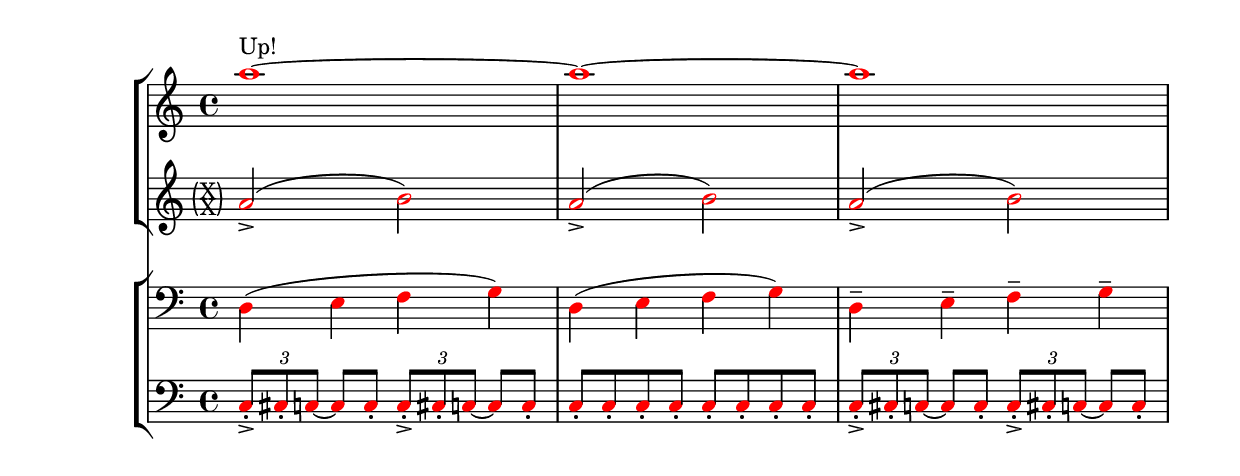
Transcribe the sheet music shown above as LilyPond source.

\version "2.18.2"
\language "english"

%%%%%%%%%%%%%%%%%%%%%%%%%%%%%%%%%%%%%%%%%%%%%%%%%%%%%%%%%%%%%%%%%%%%%%%%%%%%%%%%%%%%%%%%%%%%%%%%%%
%%%%%%%%%%%%%%%%%%%%%%%%%%%%%%%%%%%%%%%%%%%%%%%%%%%%%%%%%%%%%%%%%%%%%%%%%%%%%%%%%%%%%%%%%%%%%%%%%%

% SEE:
% http://lsr.di.unimi.it/LSR/Item?id=954

#(define (test-stencil grob text)
   (let* ((orig (ly:grob-original grob))
          (siblings (ly:spanner-broken-into orig)) ; have we been split?
          (refp (ly:grob-system grob))
          (left-bound (ly:spanner-bound grob LEFT))
          (right-bound (ly:spanner-bound grob RIGHT))
          (elts-L (ly:grob-array->list (ly:grob-object left-bound 'elements)))
          (elts-R (ly:grob-array->list (ly:grob-object right-bound 'elements)))
          (break-alignment-L
           (filter
            (lambda (elt) (grob::has-interface elt 'break-alignment-interface))
            elts-L))
          (break-alignment-R
           (filter
            (lambda (elt) (grob::has-interface elt 'break-alignment-interface))
            elts-R))
          (break-alignment-L-ext (ly:grob-extent (car break-alignment-L) refp X))
          (break-alignment-R-ext (ly:grob-extent (car break-alignment-R) refp X))
          (num
           (markup text))
          (num
           (if (or (null? siblings)
                   (eq? grob (car siblings)))
               num
               (make-parenthesize-markup num)))
          (num (grob-interpret-markup grob num))
          (num-stil-ext-X (ly:stencil-extent num X))
          (num-stil-ext-Y (ly:stencil-extent num Y))
          (num (ly:stencil-aligned-to num X CENTER))
          (num
           (ly:stencil-translate-axis
            num
            (+ (interval-length break-alignment-L-ext)
              (* 0.5
                (- (car break-alignment-R-ext)
                  (cdr break-alignment-L-ext))))
            X))
          (bracket-L
           (markup
            #:path
            0.1 ; line-thickness
            `((moveto 0.5 ,(* 0.5 (interval-length num-stil-ext-Y)))
              (lineto ,(* 0.5
                         (- (car break-alignment-R-ext)
                           (cdr break-alignment-L-ext)
                           (interval-length num-stil-ext-X)))
                ,(* 0.5 (interval-length num-stil-ext-Y)))
              (closepath)
              (rlineto 0.0
                ,(if (or (null? siblings) (eq? grob (car siblings)))
                     -1.0 0.0)))))
          (bracket-R
           (markup
            #:path
            0.1
            `((moveto ,(* 0.5
                         (- (car break-alignment-R-ext)
                           (cdr break-alignment-L-ext)
                           (interval-length num-stil-ext-X)))
                ,(* 0.5 (interval-length num-stil-ext-Y)))
              (lineto 0.5
                ,(* 0.5 (interval-length num-stil-ext-Y)))
              (closepath)
              (rlineto 0.0
                ,(if (or (null? siblings) (eq? grob (last siblings)))
                     -1.0 0.0)))))
          (bracket-L (grob-interpret-markup grob bracket-L))
          (bracket-R (grob-interpret-markup grob bracket-R))
          (num (ly:stencil-combine-at-edge num X LEFT bracket-L 0.4))
          (num (ly:stencil-combine-at-edge num X RIGHT bracket-R 0.4)))
     num))

#(define-public (Measure_attached_spanner_engraver context)
   (let ((span '())
         (finished '())
         (event-start '())
         (event-stop '()))
     (make-engraver
      (listeners ((measure-counter-event engraver event)
                  (if (= START (ly:event-property event 'span-direction))
                      (set! event-start event)
                      (set! event-stop event))))
      ((process-music trans)
       (if (ly:stream-event? event-stop)
           (if (null? span)
               (ly:warning "You're trying to end a measure-attached spanner but you haven't started one.")
               (begin (set! finished span)
                 (ly:engraver-announce-end-grob trans finished event-start)
                 (set! span '())
                 (set! event-stop '()))))
       (if (ly:stream-event? event-start)
           (begin (set! span (ly:engraver-make-grob trans 'MeasureCounter event-start))
             (set! event-start '()))))
      ((stop-translation-timestep trans)
       (if (and (ly:spanner? span)
                (null? (ly:spanner-bound span LEFT))
                (moment<=? (ly:context-property context 'measurePosition) ZERO-MOMENT)) 
           (ly:spanner-set-bound! span LEFT 
             (ly:context-property context 'currentCommandColumn)))
       (if (and (ly:spanner? finished)
                (moment<=? (ly:context-property context 'measurePosition) ZERO-MOMENT))
           (begin
            (if (null? (ly:spanner-bound finished RIGHT))
                (ly:spanner-set-bound! finished RIGHT
                  (ly:context-property context 'currentCommandColumn)))
            (set! finished '())
            (set! event-start '())
            (set! event-stop '()))))
      ((finalize trans)
       (if (ly:spanner? finished)
           (begin
            (if (null? (ly:spanner-bound finished RIGHT))
                (set! (ly:spanner-bound finished RIGHT)
                      (ly:context-property context 'currentCommandColumn)))
            (set! finished '())))
       (if (ly:spanner? span)
           (begin
            (ly:warning "I think there's a dangling measure-attached spanner :-(")
            (ly:grob-suicide! span)
            (set! span '())))))))

% necessary layout options
% note that you can have more than one single layout block (some of them may even be outside and some inside \score)
\layout {
  \context {
    \Score
    \consists #Measure_attached_spanner_engraver
    \override MeasureCounter.font-encoding = #'latin1
    \override MeasureCounter.font-size = 0
    \override MeasureCounter.outside-staff-padding = 2
    \override MeasureCounter.outside-staff-horizontal-padding = #0
  }
}

% function itself
repeatBracket = #(define-music-function
     (parser location text music)
     (string? ly:music?)     
      #{        
        \override Staff.MeasureCounter.stencil = 
        #(lambda (grob) (test-stencil grob #{ $text #} ))
        \startMeasureCount
        $music
        \stopMeasureCount
      #}
     )




%%%%%%%%%%%%%%%%%%%%%%%%%%%%%%%%%%%%%%%%%%%%%%%%%%%%%%%%%%%%%%%%%%%%%%%%%%%%%%%%%%%%%%%%%%%%%%%%%%
%%%%%%%%%%%%%%%%%%%%%%%%%%%%%%%%%%%%%%%%%%%%%%%%%%%%%%%%%%%%%%%%%%%%%%%%%%%%%%%%%%%%%%%%%%%%%%%%%%
% DASHED STAFF LINES: see:
%%http://lsr.di.unimi.it/LSR/Item?id=880

% original code (for zig-zag lines) by Thomas Morley (Harm)
% -> http://lists.gnu.org/archive/html/lilypond-user/2012-12/msg00715.html
% slightly modified to create dashed lines by Paul Morris

dashedStaffSymbolLines =
#(define-music-function (parser location dash-space bool-list)
 ((number-pair? '(0.02 . 0.4)) list?)
"
Replaces specified lines of a StaffSymbol with dashed lines.

The lines to be changed should be given as a list containing booleans, with
the meaning:
  #f - no dashes, print a normal line
  #t - print a dashed line
The order of the bool-list corresponds with the order of the given list of
'line-positions or if not specified, with the default.
If the length of the bool-list and the 'line-positions doesn't match a warning
is printed.

The width of the dashes and the spacing between them can be altered by adding a pair
as first argument while calling the function:
\\dashedStaffSymbolLines #'(1 . 1) #'(#f #f #t #f #f)
the first number of the pair is the width, the second the spacing
"
#{
 \override Staff.StaffSymbol.after-line-breaking =
   #(lambda (grob)
     (let* ((staff-stencil (ly:grob-property grob 'stencil))
            (staff-line-positions 
              (if (equal? (ly:grob-property grob 'line-positions) '() )
                '(-4 -2 0 2 4)
                (ly:grob-property grob 'line-positions)))
            (staff-width
              (interval-length
                (ly:stencil-extent staff-stencil X)))
            (staff-space (ly:staff-symbol-staff-space grob))
            (staff-line-thickness (ly:staff-symbol-line-thickness grob))
            ;; width of the dash
            (dash-width (car dash-space))
            ;; space between dashes
            (space-width (cdr dash-space))
            ;; Construct the first dash
            (sample-path `((moveto 0 0)
                           (lineto ,dash-width 0)
                           ))
            ;; Make a stencil of the first dash
            (dash-stencil
              (grob-interpret-markup
                grob
                (markup
                  #:path staff-line-thickness sample-path)))
           ;; width of both dash and space
           (dash-space-width (+ dash-width space-width))
           
           ;; another way: get width of dash from the dash stencil
           ;; (stil-width
           ;;   (interval-length
           ;;     (ly:stencil-extent dash-stencil X)))
           ;; (dash-space-width (+ stil-width space-width))
           
            ;; Make a guess how many dashes are needed.
            (count-dashes
              (inexact->exact
                (round
                  (/ staff-width
                     (- dash-space-width
                        staff-line-thickness)))))
            ;; Construct a stencil of dashes with the guessed count
            (dashed-stil
                (ly:stencil-aligned-to
                  (apply ly:stencil-add
                    (map
                      (lambda (x)
                        (ly:stencil-translate-axis
                          dash-stencil
                          (* (- dash-space-width staff-line-thickness) x)
                          X))
                      (iota count-dashes)))
                  Y
                  CENTER))
            ;; Get the the length of that dashed stencil
            (stil-x-length
              (interval-length
                (ly:stencil-extent dashed-stil  X)))
            ;; Construct a line-stencil to replace the staff-lines.
            (line-stil
              (make-line-stencil staff-line-thickness 0 0 staff-width 0))
            ;; Calculate the factor to scale the dashed-stil to fit
            ;; the width of the original staff-symbol-stencil
            (corr-factor
              (/ staff-width (- stil-x-length staff-line-thickness)))
            ;; Construct the new staff-symbol
            (new-stil
              (apply
                ly:stencil-add
                  (map
                    (lambda (x y)
                      (ly:stencil-translate
                          (if (eq? y #f)
                            line-stil
                            (ly:stencil-scale
                              dashed-stil
                              corr-factor 1))
                          (cons (/ staff-line-thickness 2)
                                (* (/ x 2) staff-space))))
                    staff-line-positions bool-list))))
       
      (if (= (length bool-list)(length staff-line-positions))
        (ly:grob-set-property! grob 'stencil new-stil)
        (ly:warning
          "length of dashed line bool-list doesn't match the line-positions - ignoring"))))
#})

%%%%%%%%%%%%%%%%%%%%%%%%%%%%%%%%%%%%%%%%%%%%%%%%%%%%%%%%%%%%%%%%%%%%%%%%%%%%%%%%%%%%%%%%%%%%%%%%%%
%%%%%%%%%%%%%%%%%%%%%%%%%%%%%%%%%%%%%%%%%%%%%%%%%%%%%%%%%%%%%%%%%%%%%%%%%%%%%%%%%%%%%%%%%%%%%%%%%%
% little brackets/lines before/after the ametric music:

% The number next to "th" in (th 0.2) controls thickness of the brackets. 
#(define-markup-command (left-bracket layout props) ()
"Draw left hand bracket"
  (let* ((th .08);;todo: take from GROB
          (width (* 4 th)) ;; todo: take from GROB
          (ext '(-4.9 . 4))) ;; todo: take line-count into account
  (ly:bracket Y ext th width)))

leftBracket = {
  \once\override BreathingSign.text = #(make-left-bracket-markup)
  \once\override BreathingSign.break-visibility = #end-of-line-invisible
  \once\override BreathingSign.Y-offset = ##f
  % Trick to print it after barlines and signatures:
  \once\override BreathingSign.break-align-symbol = #'custos
  \breathe 
}


#(define-markup-command (right-bracket layout props) ()
"Draw right hand bracket"
  (let* ((th .09);;todo: take from GROB
          (width (* 2 th)) ;; todo: take from GROB
          (ext '(-1.4 . 1.4))) ;; todo: take line-count into account
        (ly:bracket Y ext th (- width))))

rightBracket = {
    {
    \once\override BreathingSign.text = #(make-right-bracket-markup)
    \once\override BreathingSign.Y-offset = ##f
    \breathe
    }
}

%%%%%%%%%%%%%%%%%%%%%%%%%%%%%%%%%%%%%%%%%%%%%%%%%%%%%%%%%%%%%%%%%%%%%%%%%%%%%%%%%%%%%%%%%%%%%%%%%%
%%%%%%%%%%%%%%%%%%%%%%%%%%%%%%%%%%%%%%%%%%%%%%%%%%%%%%%%%%%%%%%%%%%%%%%%%%%%%%%%%%%%%%%%%%%%%%%%%%

% freeOn = {
%     \hideNotes
%         \stopStaff
%       % \override Staff.StaffSymbol #'line-positions = #'( -4 -2 -0.1 0 0.1 2 4 )
%       % \dashedStaffSymbolLines #'( #t #t #f #f #f #t #t )
%       \override Staff.StaffSymbol #'line-positions = #'( -4 4 )
%       \dashedStaffSymbolLines #'( #t #t )
%         \startStaff
%     \grace {
    
%     % \override Score.SpacingSpanner.spacing-increment = #20


%         b1

%         \leftBracket

%         % \revert Score.SpacingSpanner.spacing-increment



%     }

% \draw-line #'(5.1 . 2.3)
%   \override #'(on . 0.3)
%   \override #'(off . 0.5)
%   \draw-dashed-line #'(5.1 . 2.3)

%         \stopStaff
%         \dashedStaffSymbolLines #'( #f #f #f #f #f )
%         \override Staff.StaffSymbol #'line-positions = #'()
%         \startStaff
%     \unHideNotes  

% }

% freeAfter = {
%     \hideNotes
%     \grace {
%         r16  
%         \stopStaff
%         \override Staff.StaffSymbol #'line-positions = #'( -4 -2  0 2 4 )
%         \dashedStaffSymbolLines #'( #t #t #t #t #t  )
%         % \override Staff.StaffSymbol #'line-positions = #'()
%         \startStaff
%         r8
%     }
% }

freeLine = {
    % \rightBracket
    \hideNotes
    \grace {
        r16  
        \stopStaff
        \override Staff.StaffSymbol #'line-positions = #'( -4 -2 -0.1 0 0.1 2 4 )
        \dashedStaffSymbolLines #'( #t #t #f #f #f #t #t )
        % \override Staff.StaffSymbol #'line-positions = #'()
        \startStaff
        r16  
    }
}

freeLineArrow = {
      \unHideNotes
      \grace {
        \once \override Rest  #'stencil = #ly:text-interface::print
        \once \override Rest.staff-position = #-1.4
        \once \override Rest #'text = \markup { \fontsize #3 { \general-align #Y #DOWN { \arrow-head #X #RIGHT ##t } } }
        r8
      }
      \hideNotes
}


% freeLineArrow = {
%     {
%         \once \override BreathingSign  #'stencil = #ly:text-interface::print
%         \once\override BreathingSign.Y-offset = #-0.68
%         \once\override BreathingSign.X-offset = #-2
%         \once \override BreathingSign #'text = \markup { \fontsize #3 { \general-align #Y #DOWN { \arrow-head #X #RIGHT ##t } } }
%     \breathe
%     }
% }


freeOff = {
    \grace {
        \stopStaff
        \dashedStaffSymbolLines #'( #f #f #f #f #f )
        \override Staff.StaffSymbol #'line-positions = #'()
        \startStaff
    }
    \unHideNotes  
}

timeX = {
    \once \override 
    Staff.TimeSignature #'stencil = #(lambda (grob)
    (parenthesize-stencil (grob-interpret-markup grob 
    (markup #:override '(baseline-skip . 0.5) #:column ("X" "X"))
    ) 0.1 0.4 0.4 0.1 ))
}


\layout {
	\context {
		\Score
		\override NoteHead.color = #red
	}
}


\new Score <<

	\new StaffGroup = "Hey Staves 1" <<
		\new Staff = "Staff A" {
			a''1 ^\markup { "Up!" } ~	a''1 ~ a''1		
		}
		\new Staff = "Staff B" {
			\timeX
			\repeatBracket "Yo la!" {
				a'2 -\accent (
				b'2 )
			}
			a'2 -\accent (
			b'2 )
			a'2 -\accent (
			b'2 )
		}
	>>

	\new StaffGroup = "Hey Staves 2" <<
		\new Staff = "Staff C" {
			\clef bass
			d4( e f g)
			d4( e f g)
			d4-- e-- f-- g--
		}
		\new Staff = "Staff D" {
			\clef bass
			\times 2/3 {c8-.\accent cs8-. c8 ~ }
			c8 c8-.
			\times 2/3 {c8-.\accent cs8-. c8 ~ }
			c8 c8-.
			|
			c8-.
			c8-.
			c8-.
			c8-.
			c8-.
			c8-.
			c8-.
			c8-.
			|
			\times 2/3 {c8-.\accent cs8-. c8 ~ }
			c8 c8-.
			\times 2/3 {c8-.\accent cs8-. c8 ~ }
			c8 c8-.
		}
	>>

>>